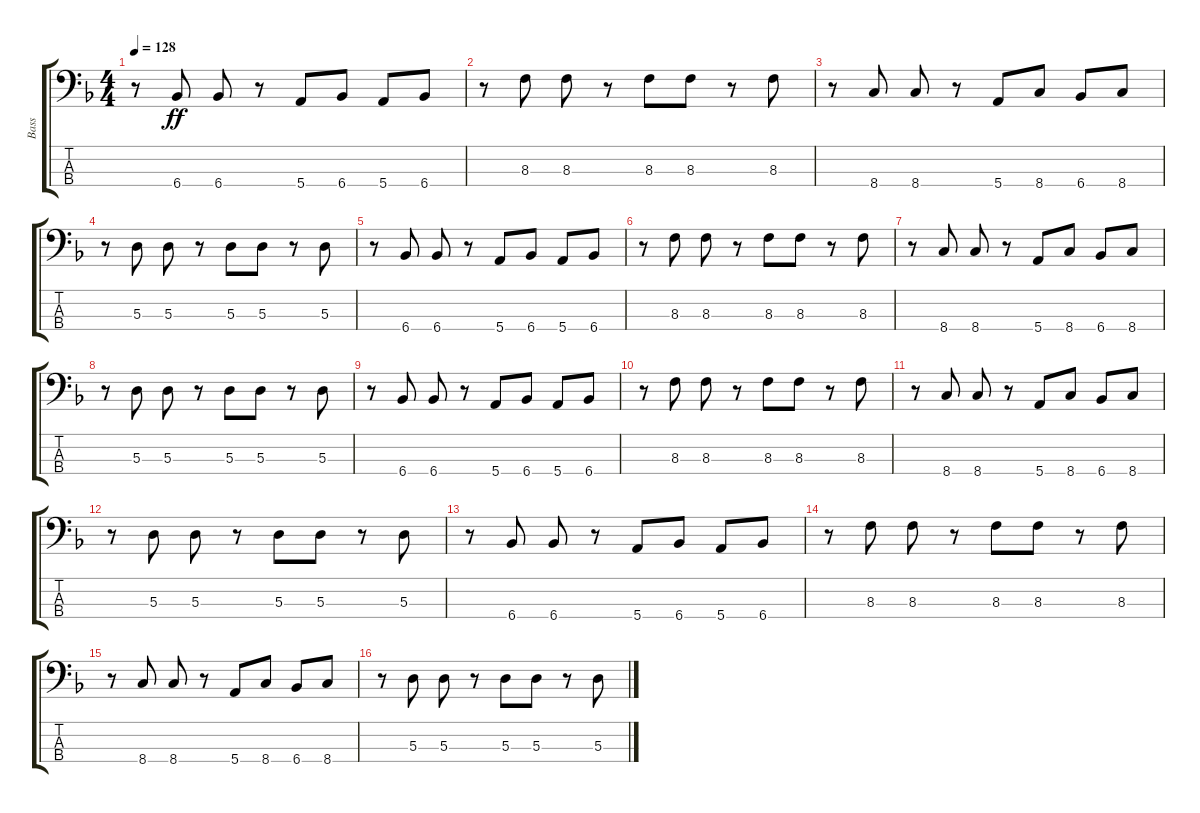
\track ("Bass" "Bass") {instrument electricbassfinger}
\staff {score tabs}
\tuning (G2 D2 A1 E1) {hide}
\ts (4 4)
\tempo 128
\clef f4
\ks f
r.8{dy ff} 6.4.8 6.4.8 r.8 5.4.8 6.4.8 5.4.8 6.4.8 |
r.8 8.3.8 8.3.8 r.8 8.3.8 8.3.8 r.8 8.3.8 |
r.8 8.4.8 8.4.8 r.8 5.4.8 8.4.8 6.4.8 8.4.8 |
r.8 5.3.8 5.3.8 r.8 5.3.8 5.3.8 r.8 5.3.8 |
r.8 6.4.8 6.4.8 r.8 5.4.8 6.4.8 5.4.8 6.4.8 |
r.8 8.3.8 8.3.8 r.8 8.3.8 8.3.8 r.8 8.3.8 |
r.8 8.4.8 8.4.8 r.8 5.4.8 8.4.8 6.4.8 8.4.8 |
r.8 5.3.8 5.3.8 r.8 5.3.8 5.3.8 r.8 5.3.8 |
r.8 6.4.8 6.4.8 r.8 5.4.8 6.4.8 5.4.8 6.4.8 |
r.8 8.3.8 8.3.8 r.8 8.3.8 8.3.8 r.8 8.3.8 |
r.8 8.4.8 8.4.8 r.8 5.4.8 8.4.8 6.4.8 8.4.8 |
r.8 5.3.8 5.3.8 r.8 5.3.8 5.3.8 r.8 5.3.8 |
r.8 6.4.8 6.4.8 r.8 5.4.8 6.4.8 5.4.8 6.4.8 |
r.8 8.3.8 8.3.8 r.8 8.3.8 8.3.8 r.8 8.3.8 |
r.8 8.4.8 8.4.8 r.8 5.4.8 8.4.8 6.4.8 8.4.8 |
r.8 5.3.8 5.3.8 r.8 5.3.8 5.3.8 r.8 5.3.8
